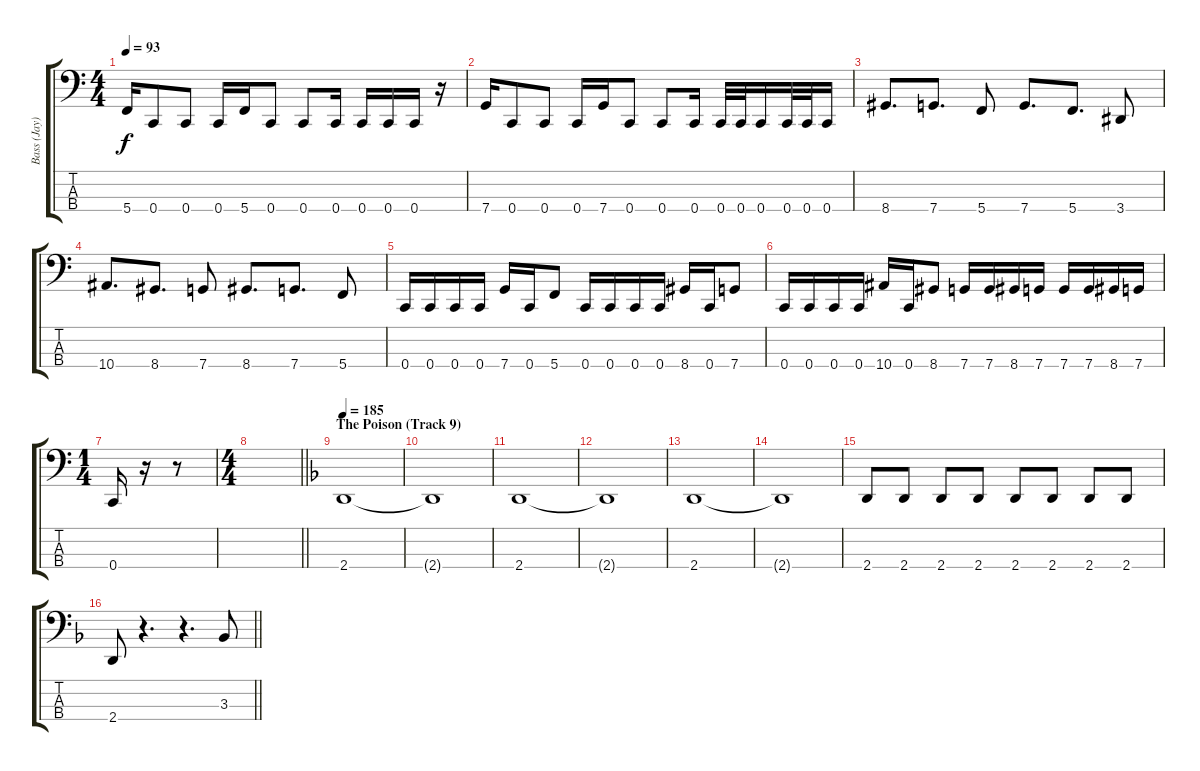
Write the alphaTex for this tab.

\track ("Bass (Jay)" "Bass (Jay)") {instrument electricbasspick}
\staff {score tabs}
\tuning (F2 C2 G1 C1) {hide}
\ts (4 4)
\tempo 93
\clef f4
\ks c
5.4.16{dy f} 0.4.8 0.4.8 0.4.16 5.4.16 0.4.8 0.4.8 0.4.16 0.4.16 0.4.16 0.4.16 r.16 |
7.4.16 0.4.8 0.4.8 0.4.16 7.4.16 0.4.8 0.4.8 0.4.16 0.4.32 0.4.32 0.4.16 0.4.32 0.4.32 0.4.16 |
8.4.8{d} 7.4.8{d} 5.4.8 7.4.8{d} 5.4.8{d} 3.4.8 |
10.4.8{d} 8.4.8{d} 7.4.8 8.4.8{d} 7.4.8{d} 5.4.8 |
0.4.16 0.4.16 0.4.16 0.4.16 7.4.16 0.4.16 5.4.8 0.4.16 0.4.16 0.4.16 0.4.16 8.4.16 0.4.16 7.4.8 |
0.4.16 0.4.16 0.4.16 0.4.16 10.4.16 0.4.16 8.4.8 7.4.16 7.4.16 8.4.16 7.4.16 7.4.16 7.4.16 8.4.16 7.4.16 |
\ts (1 4)
0.4.16 r.16 r.8 |
\ts (4 4)
\barLineRight lightlight
|
\section ("" "The Poison (Track 9)")
\tempo 185
\ks dminor
2.4.1 |
2.4{t}.1 |
2.4.1 |
2.4{t}.1 |
2.4.1 |
2.4{t}.1 |
2.4.8 2.4.8 2.4.8 2.4.8 2.4.8 2.4.8 2.4.8 2.4.8 |
\barLineRight lightlight
2.4.8 r.4{d} r.4{d} 3.3.8
